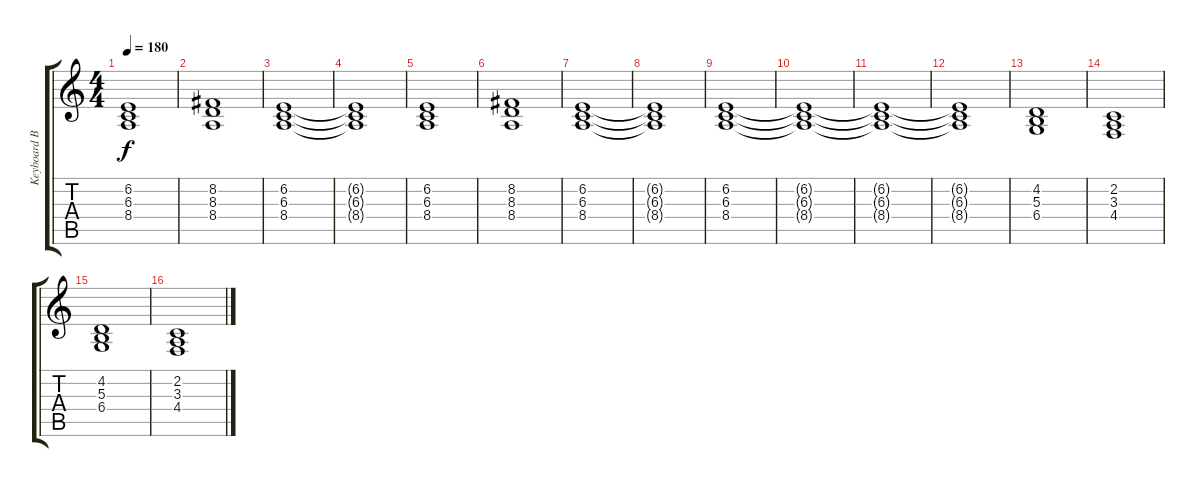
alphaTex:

\track ("Keyboard Background" "Keyboard B") {instrument stringensemble1}
\staff {score tabs}
\tuning (Eb4 Bb3 Gb3 Db3 Ab2 Eb2) {hide}
\ts (4 4)
\tempo 180
\clef g2
\ks c
(6.2 6.3 8.4).1{dy f} |
(8.2 8.3 8.4).1 |
(6.2 6.3 8.4).1 |
(6.2{t} 6.3{t} 8.4{t}).1 |
(6.2 6.3 8.4).1 |
(8.2 8.3 8.4).1 |
(6.2 6.3 8.4).1 |
(6.2{t} 6.3{t} 8.4{t}).1 |
(6.2 6.3 8.4).1 |
(6.2{t} 6.3{t} 8.4{t}).1 |
(6.2{t} 6.3{t} 8.4{t}).1 |
(6.2{t} 6.3{t} 8.4{t}).1 |
(4.2 5.3 6.4).1 |
(2.2 3.3 4.4).1 |
(4.2 5.3 6.4).1 |
(2.2 3.3 4.4).1
